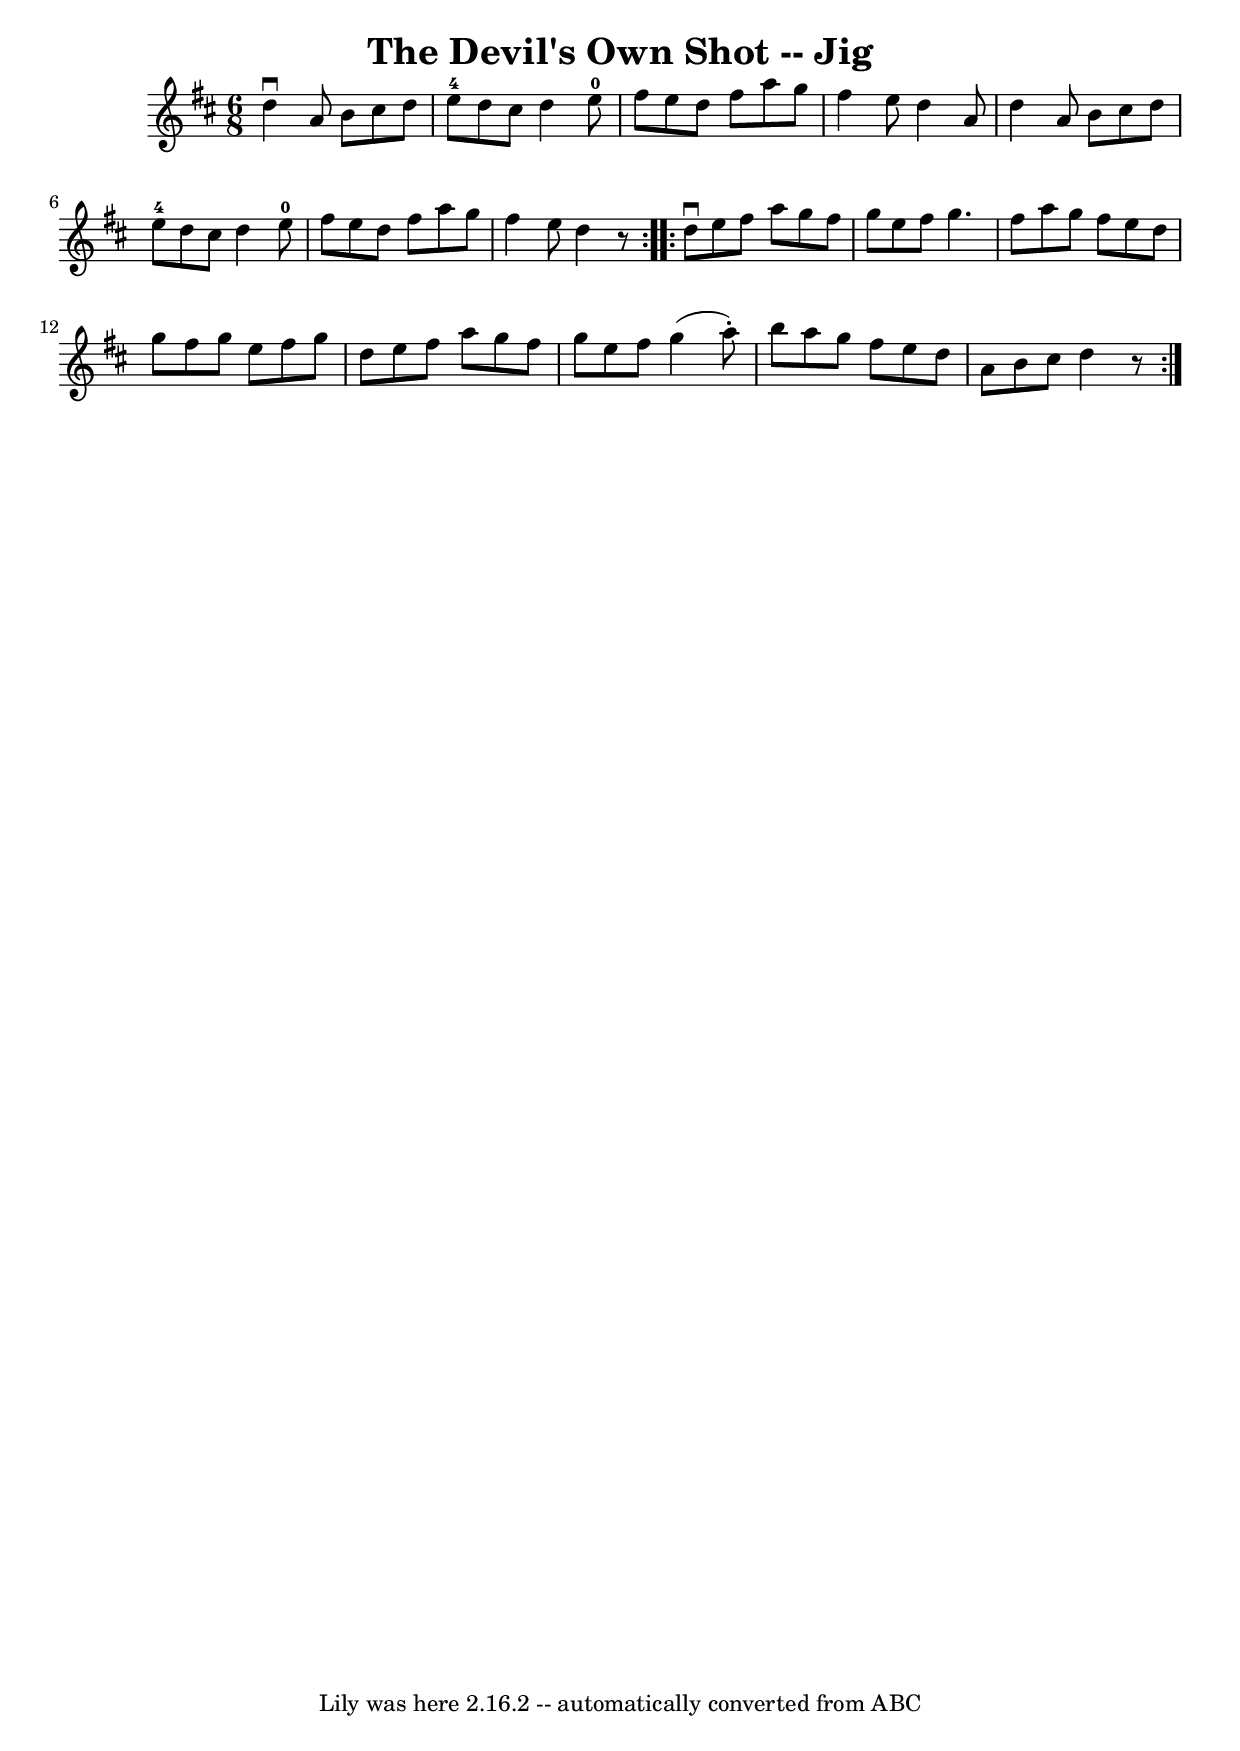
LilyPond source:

\version "2.16.2"
\include "Mammoth.ily"
\header {
  %% book = "Ryan's Mammoth Collection"
  crossRefNumber = "1"
  footnotes = ""
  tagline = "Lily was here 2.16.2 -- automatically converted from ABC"
  title = "The Devil's Own Shot -- Jig"

}
voicedefault =  {



  \repeat volta 2 {

    \time 6/8 
    \key d \major     d''4^\downbow a'8 b'8 cis''8 d''8    |
    e''8-4 d''8 cis''8 d''4 e''8-0 |
    fis''8         e''8 d''8 fis''8 a''8 g''8   |
    fis''4 e''8 d''4         a'8   |
    d''4 a'8 b'8 cis''8 d''8  |
    e''8-4        d''8 cis''8 d''4 e''8-0  |
    fis''8 e''8 d''8 fis''8      a''8 g''8   |
    fis''4 e''8 d''4    r8 
  } 
  \repeat volta 2 {
         d''8^\downbow e''8 fis''8 a''8 g''8 fis''8   |
    g''8         e''8 fis''8 g''4.     |
    fis''8 a''8 g''8 fis''8 e''8       d''8   |
    g''8 fis''8 g''8 e''8 fis''8 g''8  |
         d''8 e''8 fis''8 a''8 g''8 fis''8   |
    g''8 e''8         fis''8 g''4 (a''8-.)  |
    b''8 a''8 g''8 fis''8 e''8      d''8   |
    a'8 b'8 cis''8 d''4    r8 
  }   

}

\score{
  <<

    \context Staff="default"
    {
      \voicedefault 
      
    }

  >>
  \layout {
    
  }
  \midi {
  }

}
